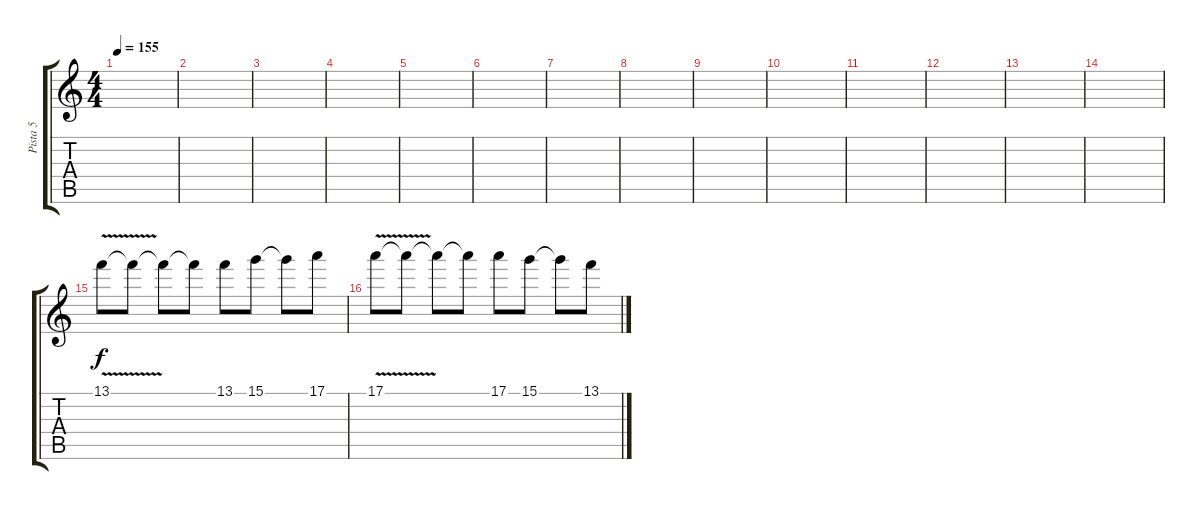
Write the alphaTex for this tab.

\track ("Pista 5" "Pista 5") {instrument distortionguitar}
\staff {score tabs}
\tuning (E4 B3 G3 D3 A2 E2) {hide}
\ts (4 4)
\tempo 155
\clef g2
\ks c
|
|
|
|
|
|
|
|
|
|
|
|
|
|
13.1{v}.8 13.1{t}.8 13.1{t}.8 13.1{t}.8 13.1.8 15.1.8 15.1{t}.8 17.1.8 |
17.1{v}.8 17.1{t}.8 17.1{t}.8 17.1{t}.8 17.1.8 15.1.8 15.1{t}.8 13.1.8
